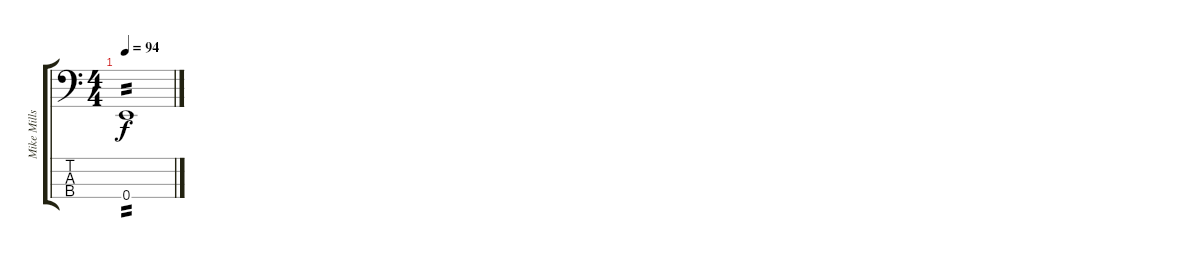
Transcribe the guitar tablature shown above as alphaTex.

\track ("Mike Mills - Bass Guitar" "Mike Mills") {instrument electricbasspick}
\staff {score tabs}
\tuning (G2 D2 A1 E1) {hide}
\ts (4 4)
\tempo 94
\clef f4
\ks c
0.4.1{tp 2 dy f}
